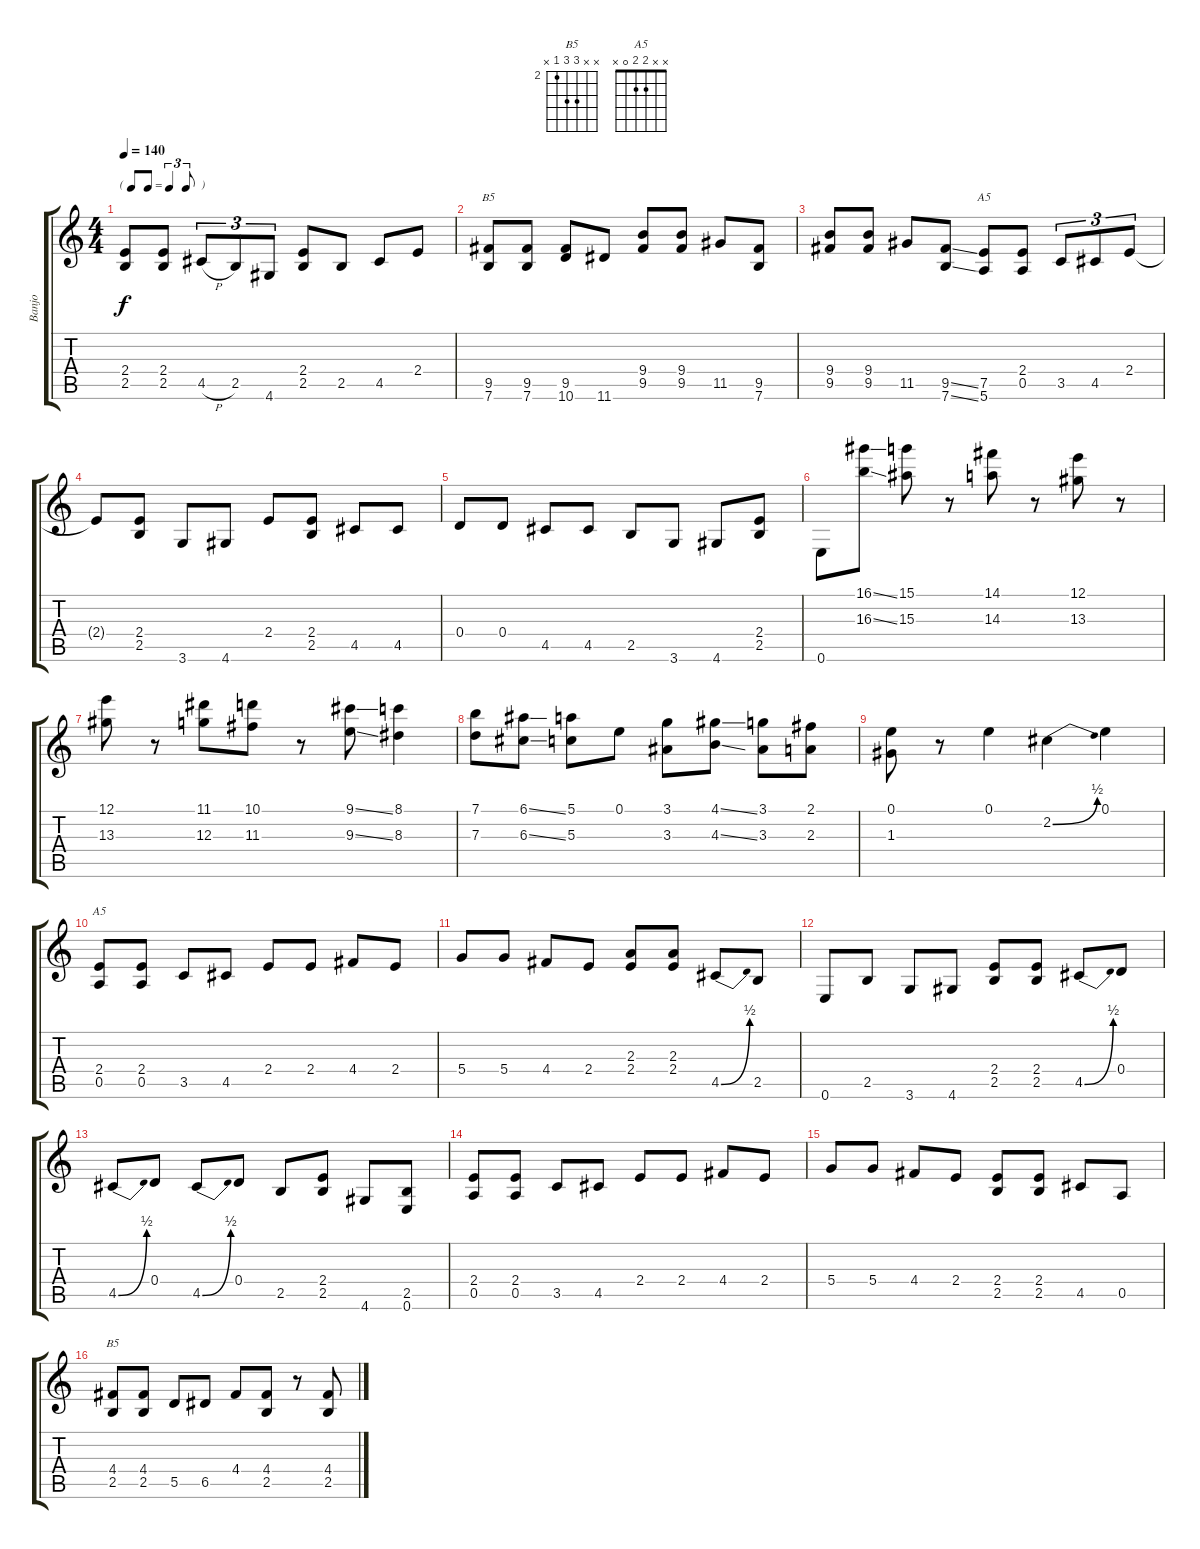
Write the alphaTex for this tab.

\track ("Banjo" "Banjo") {instrument banjo}
\staff {score tabs}
\tuning (E4 B3 G3 D3 A2 E2) {hide}
\displaytranspose 12
\chord ("B5" x x x 9 9 7) {firstfret 7}
\chord ("A5" x x x x 7 5) {firstfret 5}
\chord ("A5" x x 2 2 0 x)
\chord ("B5" x x 4 4 2 x) {firstfret 2}
\ts (4 4)
\tf triplet8th
\tempo 140
\clef g2
\ks c
(2.4 2.5).8{dy f} (2.4 2.5).8 4.5{h}.8{tu (3 2)} 2.5.8{tu (3 2)} 4.6.8{tu (3 2)} (2.4 2.5).8 2.5.8 4.5.8 2.4.8 |
(9.5 7.6).8{ch "B5"} (9.5 7.6).8 (9.5 10.6).8 11.6.8 (9.4 9.5).8 (9.4 9.5).8 11.5.8 (9.5 7.6).8 |
(9.4 9.5).8 (9.4 9.5).8 11.5.8 (9.5{ss} 7.6{ss}).8 (7.5 5.6).8{ch "A5"} (2.4 0.5).8 3.5.8{tu (3 2)} 4.5.8{tu (3 2)} 2.4.8{tu (3 2)} |
2.4{t}.8 (2.4 2.5).8 3.6.8 4.6.8 2.4.8 (2.4 2.5).8 4.5.8 4.5.8 |
0.4.8 0.4.8 4.5.8 4.5.8 2.5.8 3.6.8 4.6.8 (2.4 2.5).8 |
0.6.8 (16.1{ss} 16.3{ss}).8 (15.1 15.3).8 r.8 (14.1 14.3).8 r.8 (12.1 13.3).8 r.8 |
(12.1 13.3).8 r.8 (11.1 12.3).8 (10.1 11.3).8 r.8 (9.1{ss} 9.3{ss}).8 (8.1 8.3).4 |
(7.1 7.3).8 (6.1{ss} 6.3{ss}).8 (5.1 5.3).8 0.1.8 (3.1 3.3).8 (4.1{ss} 4.3{ss}).8 (3.1 3.3).8 (2.1 2.3).8 |
(0.1 1.3).8 r.8 0.1.4 2.2{be (bend 0 0 60 2)}.4 0.1.4 |
(2.4 0.5).8{ch "A5"} (2.4 0.5).8 3.5.8 4.5.8 2.4.8 2.4.8 4.4.8 2.4.8 |
5.4.8 5.4.8 4.4.8 2.4.8 (2.3 2.4).8 (2.3 2.4).8 4.5{be (bend 0 0 60 2)}.8 2.5.8 |
0.6.8 2.5.8 3.6.8 4.6.8 (2.4 2.5).8 (2.4 2.5).8 4.5{be (bend 0 0 60 2)}.8 0.4.8 |
4.5{be (bend 0 0 60 2)}.8 0.4.8 4.5{be (bend 0 0 60 2)}.8 0.4.8 2.5.8 (2.4 2.5).8 4.6.8 (2.5 0.6).8 |
(2.4 0.5).8 (2.4 0.5).8 3.5.8 4.5.8 2.4.8 2.4.8 4.4.8 2.4.8 |
5.4.8 5.4.8 4.4.8 2.4.8 (2.4 2.5).8 (2.4 2.5).8 4.5.8 0.5.8 |
(4.4 2.5).8{ch "B5"} (4.4 2.5).8 5.5.8 6.5.8 4.4.8 (4.4 2.5).8 r.8 (4.4 2.5).8
